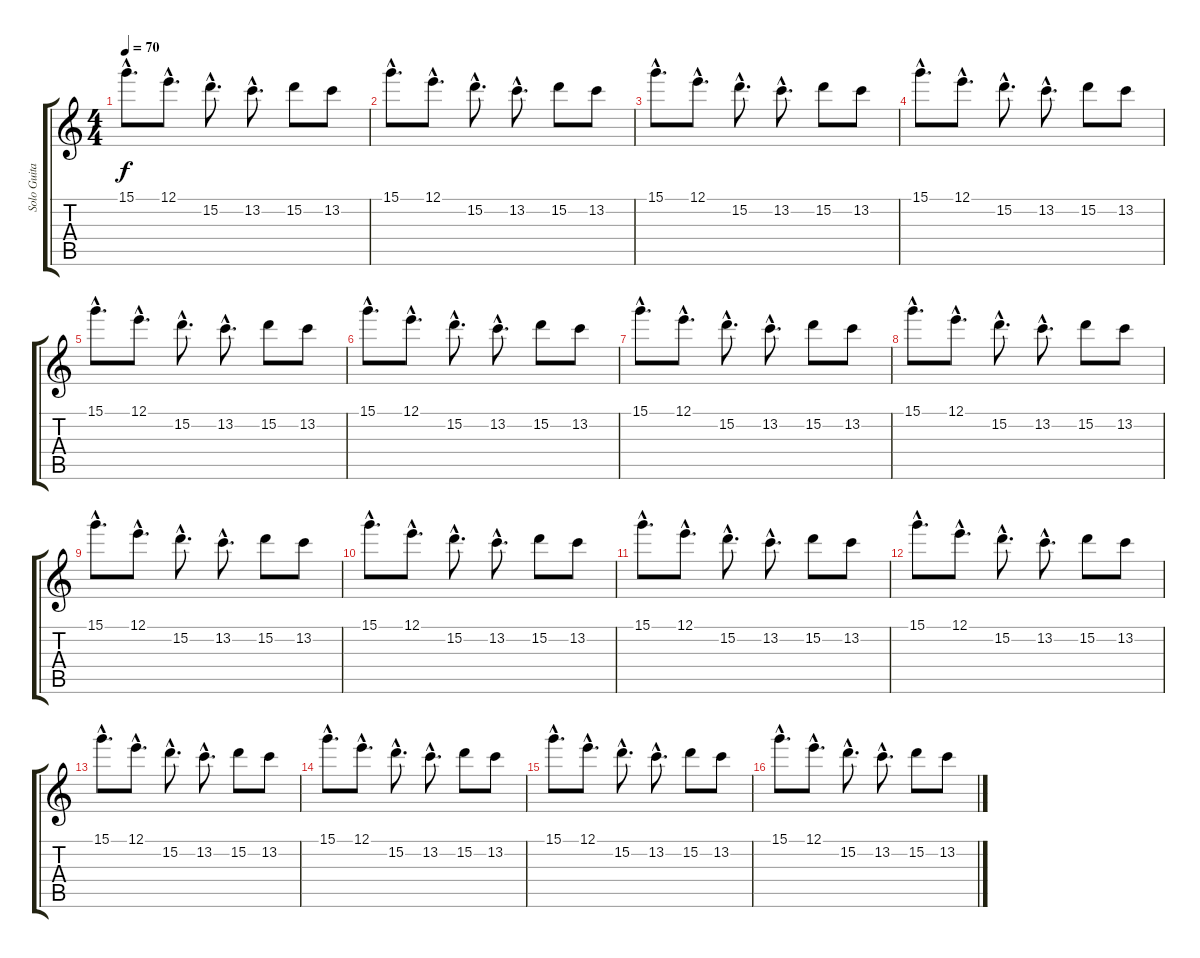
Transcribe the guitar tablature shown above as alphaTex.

\track ("Solo Guitar" "Solo Guita") {instrument electricguitarjazz}
\staff {score tabs}
\tuning (E4 B3 G3 D3 A2 E2) {hide}
\ts (4 4)
\tempo 70
\clef g2
\ks c
15.1{hac}.8{d dy f} 12.1{hac}.8{d} 15.2{hac}.8{d} 13.2{hac}.8{d} 15.2.8 13.2.8 |
15.1{hac}.8{d} 12.1{hac}.8{d} 15.2{hac}.8{d} 13.2{hac}.8{d} 15.2.8 13.2.8 |
15.1{hac}.8{d} 12.1{hac}.8{d} 15.2{hac}.8{d} 13.2{hac}.8{d} 15.2.8 13.2.8 |
15.1{hac}.8{d} 12.1{hac}.8{d} 15.2{hac}.8{d} 13.2{hac}.8{d} 15.2.8 13.2.8 |
15.1{hac}.8{d} 12.1{hac}.8{d} 15.2{hac}.8{d} 13.2{hac}.8{d} 15.2.8 13.2.8 |
15.1{hac}.8{d} 12.1{hac}.8{d} 15.2{hac}.8{d} 13.2{hac}.8{d} 15.2.8 13.2.8 |
15.1{hac}.8{d} 12.1{hac}.8{d} 15.2{hac}.8{d} 13.2{hac}.8{d} 15.2.8 13.2.8 |
15.1{hac}.8{d} 12.1{hac}.8{d} 15.2{hac}.8{d} 13.2{hac}.8{d} 15.2.8 13.2.8 |
15.1{hac}.8{d volume 10} 12.1{hac}.8{d} 15.2{hac}.8{d} 13.2{hac}.8{d} 15.2.8 13.2.8 |
15.1{hac}.8{d} 12.1{hac}.8{d} 15.2{hac}.8{d} 13.2{hac}.8{d} 15.2.8 13.2.8 |
15.1{hac}.8{d} 12.1{hac}.8{d} 15.2{hac}.8{d} 13.2{hac}.8{d} 15.2.8 13.2.8 |
15.1{hac}.8{d} 12.1{hac}.8{d} 15.2{hac}.8{d} 13.2{hac}.8{d} 15.2.8 13.2.8 |
15.1{hac}.8{d} 12.1{hac}.8{d} 15.2{hac}.8{d} 13.2{hac}.8{d} 15.2.8 13.2.8 |
15.1{hac}.8{d} 12.1{hac}.8{d} 15.2{hac}.8{d} 13.2{hac}.8{d} 15.2.8 13.2.8 |
15.1{hac}.8{d} 12.1{hac}.8{d} 15.2{hac}.8{d} 13.2{hac}.8{d} 15.2.8 13.2.8 |
15.1{hac}.8{d} 12.1{hac}.8{d} 15.2{hac}.8{d} 13.2{hac}.8{d} 15.2.8 13.2.8
